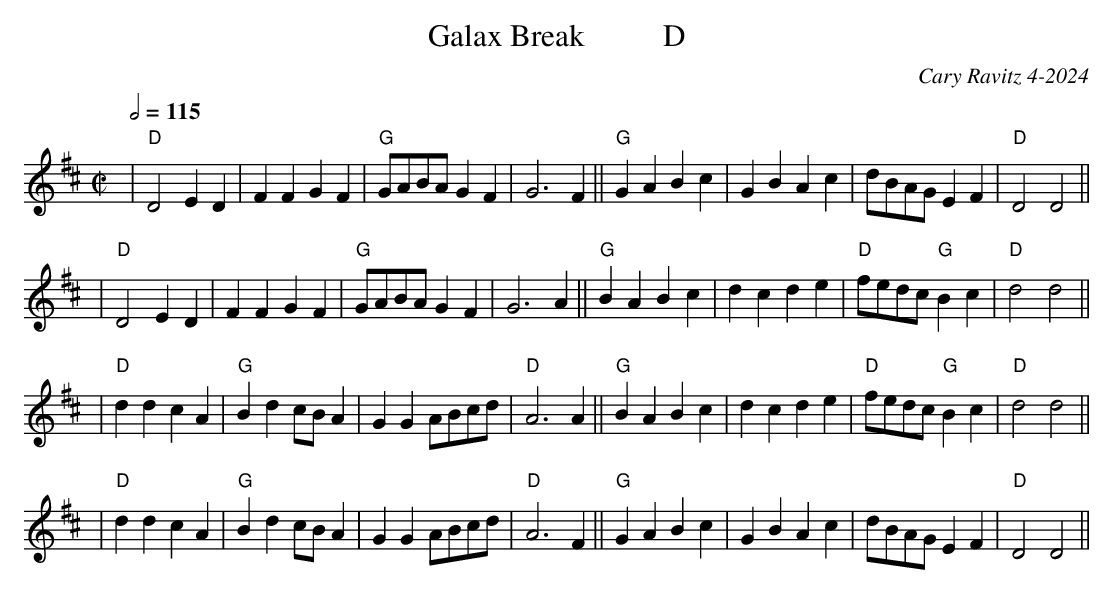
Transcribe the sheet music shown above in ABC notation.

X:1
T: Galax Break          D
C: Cary Ravitz 4-2024
M: C|
L: 1/8
Q: 1/2=115
K: D
| "D"D4 E2 D2 | F2 F2 G2 F2 | "G"GABAG2F2 | G6F2 || "G"G2A2B2c2 | G2B2 A2c2 | dBAG  E2 F2 | "D"D4 D4  ||
| "D"D4 E2 D2 | F2 F2 G2 F2 | "G"GABAG2F2 | G6A2 || "G"B2A2B2c2 | d2c2 d2e2 | "D"fedc "G"B2c2 | "D"d4 d4 ||
| "D"d2 d2 c2 A2 | "G"B2d2 cBA2| G2G2 ABcd | "D"A6 A2 || "G"B2A2B2c2 | d2c2 d2e2 | "D"fedc "G"B2c2 | "D"d4 d4 ||
| "D"d2 d2 c2 A2 | "G"B2d2 cBA2| G2G2 ABcd | "D"A6 F2 || "G"G2A2B2c2 | G2B2 A2c2 | dBAG  E2 F2 | "D"D4 D4||
